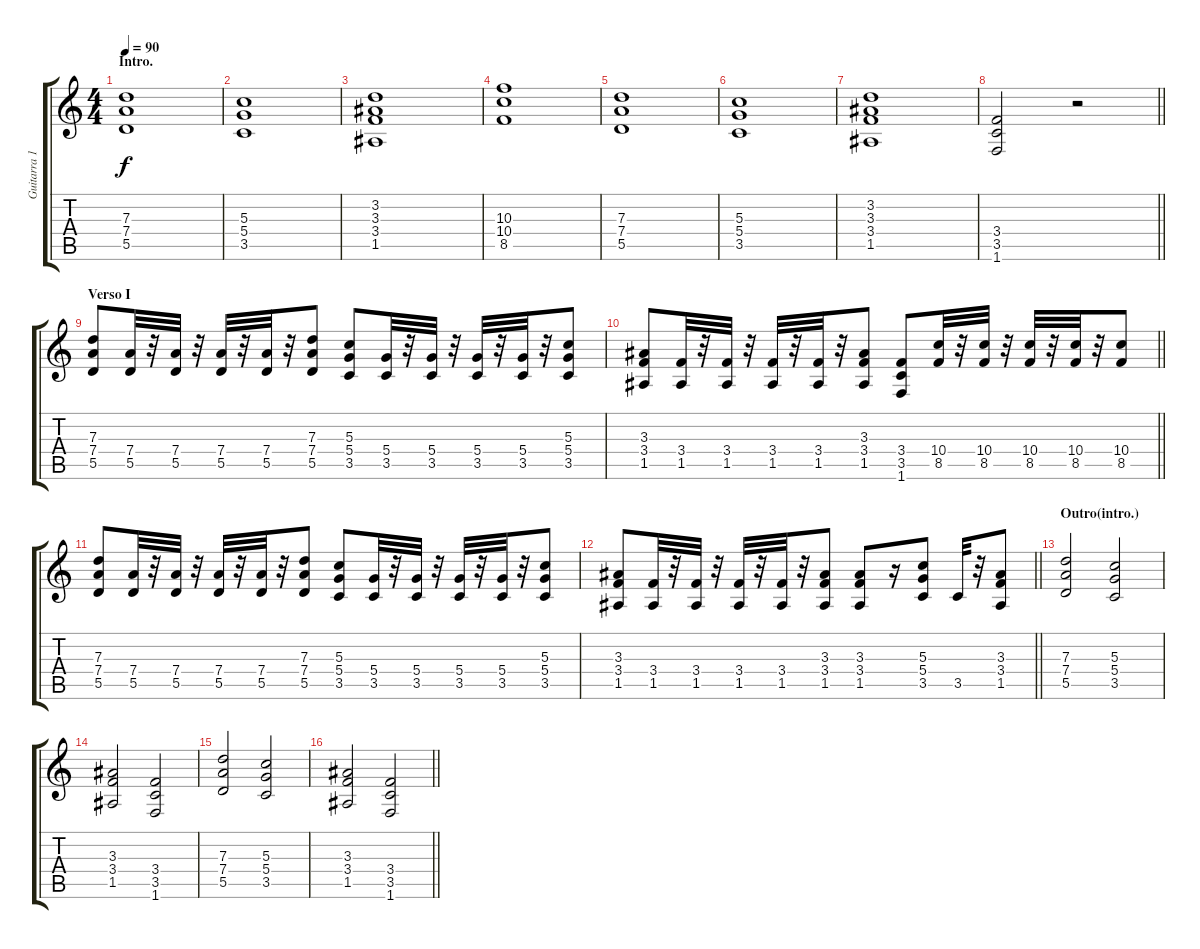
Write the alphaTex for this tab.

\track ("Guitarra 1 - Mathias" "Guitarra 1") {instrument distortionguitar}
\staff {score tabs}
\tuning (E4 B3 G3 D3 A2 E2) {hide}
\ts (4 4)
\section ("" "Intro.")
\tempo 90
\clef g2
\ks c
(7.3 7.4 5.5).1{dy f instrument distortionguitar} |
(5.3 5.4 3.5).1 |
(3.2 3.3 3.4 1.5).1 |
(10.3 10.4 8.5).1 |
(7.3 7.4 5.5).1 |
(5.3 5.4 3.5).1 |
(3.2 3.3 3.4 1.5).1 |
\barLineRight lightlight
(3.4 3.5 1.6).2 r.2 |
\section ("" "Verso I")
(7.3 7.4 5.5).8 (7.4 5.5).32 r.32 (7.4 5.5).32 r.32 (7.4 5.5).32 r.32 (7.4 5.5).32 r.32 (7.3 7.4 5.5).8 (5.3 5.4 3.5).8 (5.4 3.5).32 r.32 (5.4 3.5).32 r.32 (5.4 3.5).32 r.32 (5.4 3.5).32 r.32 (5.3 5.4 3.5).8 |
\barLineRight lightlight
(3.3 3.4 1.5).8 (3.4 1.5).32 r.32 (3.4 1.5).32 r.32 (3.4 1.5).32 r.32 (3.4 1.5).32 r.32 (3.3 3.4 1.5).8 (3.4 3.5 1.6).8 (10.4 8.5).32 r.32 (10.4 8.5).32 r.32 (10.4 8.5).32 r.32 (10.4 8.5).32 r.32 (10.4 8.5).8 |
(7.3 7.4 5.5).8 (7.4 5.5).32 r.32 (7.4 5.5).32 r.32 (7.4 5.5).32 r.32 (7.4 5.5).32 r.32 (7.3 7.4 5.5).8 (5.3 5.4 3.5).8 (5.4 3.5).32 r.32 (5.4 3.5).32 r.32 (5.4 3.5).32 r.32 (5.4 3.5).32 r.32 (5.3 5.4 3.5).8 |
\barLineRight lightlight
(3.3 3.4 1.5).8 (3.4 1.5).32 r.32 (3.4 1.5).32 r.32 (3.4 1.5).32 r.32 (3.4 1.5).32 r.32 (3.3 3.4 1.5).8 (3.3 3.4 1.5).8 r.16 (5.3 5.4 3.5).8 3.5.32 r.32 (3.3 3.4 1.5).8 |
\section ("" "Outro(intro.)")
(7.3 7.4 5.5).2 (5.3 5.4 3.5).2 |
(3.3 3.4 1.5).2 (3.4 3.5 1.6).2 |
(7.3 7.4 5.5).2 (5.3 5.4 3.5).2 |
\barLineRight lightlight
(3.3 3.4 1.5).2 (3.4 3.5 1.6).2
